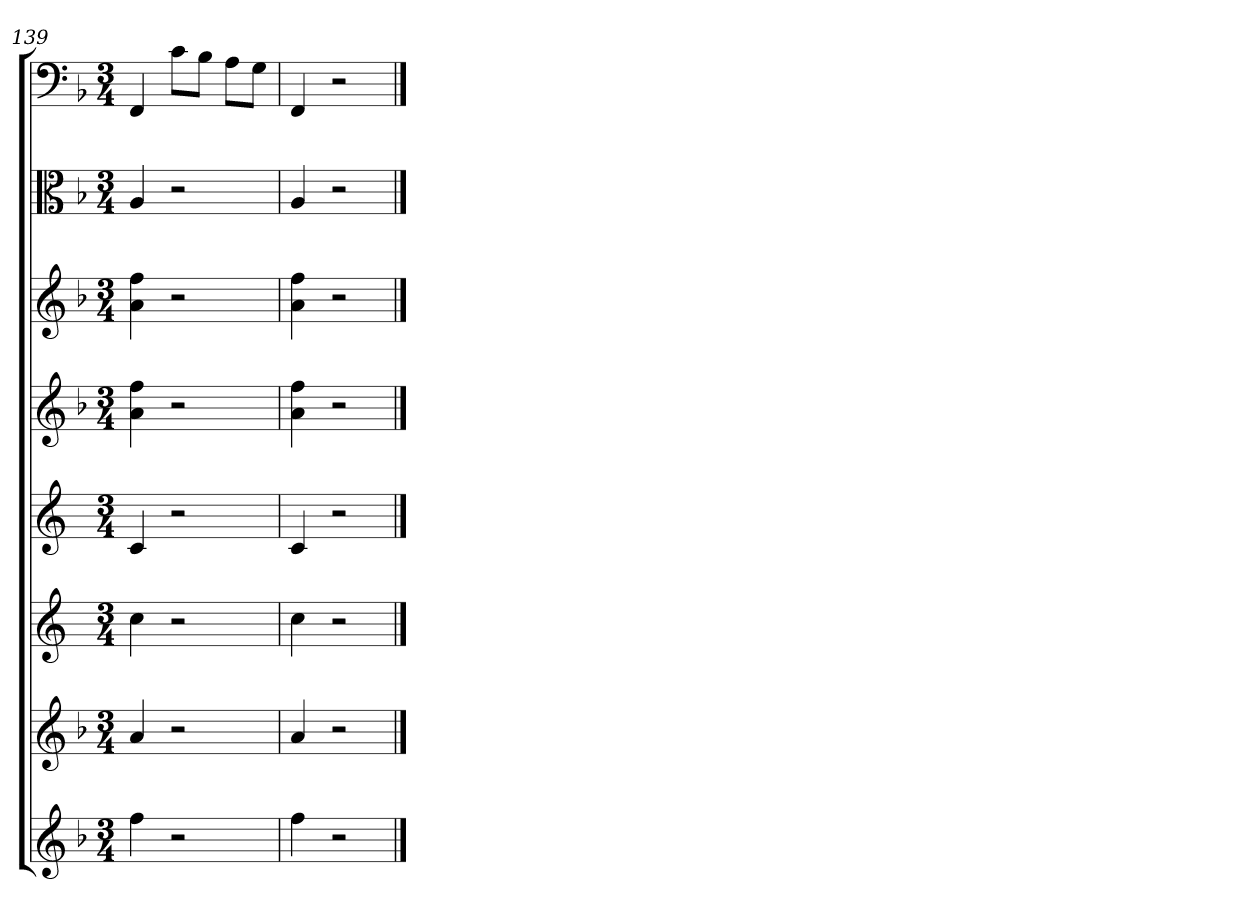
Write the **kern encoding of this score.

**kern	**kern	**kern	**kern	**kern	**kern	**kern	**kern
*part8	*part7	*part6	*part5	*part4	*part3	*part2	*part1
*staff8	*staff7	*staff6	*staff5	*staff4	*staff3	*staff2	*staff1
*	*	*	*	*	*	*clefC3	*clefF4
*k[b-]	*k[b-]	*k[]	*k[]	*k[b-]	*k[b-]	*k[b-]	*k[b-]
*F:	*F:	*	*	*F:	*F:	*F:	*F:
*M3/4	*M3/4	*M3/4	*M3/4	*M3/4	*M3/4	*M3/4	*M3/4
=139	=139	=139	=139	=139	=139	=139	=139
4ff	4a	4cc	4c	4a 4ff	4a 4ff	4A	4FF
2r	2r	2r	2r	2r	2r	2r	8c\L
.	.	.	.	.	.	.	8B-\J
.	.	.	.	.	.	.	8A\L
.	.	.	.	.	.	.	8G\J
=140	=140	=140	=140	=140	=140	=140	=140
4ff	4a	4cc	4c	4a 4ff	4a 4ff	4A	4FF
2r	2r	2r	2r	2r	2r	2r	2r
==	==	==	==	==	==	==	==
*-	*-	*-	*-	*-	*-	*-	*-
